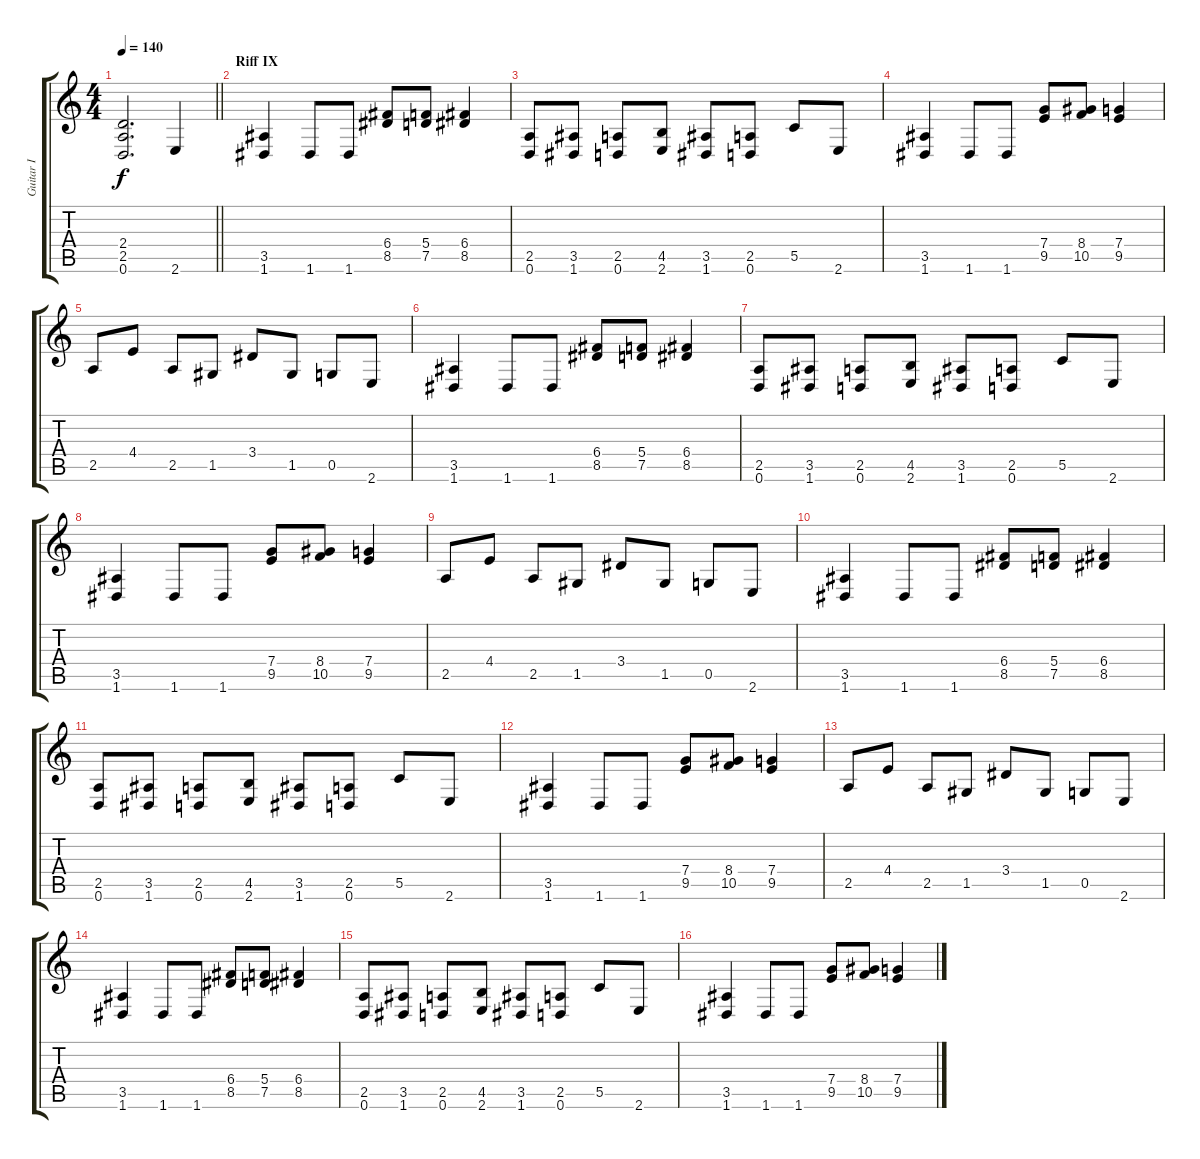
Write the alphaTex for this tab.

\track ("Guitar I" "Guitar I") {instrument distortionguitar}
\staff {score tabs}
\tuning (D4 A3 F3 C3 G2 D2) {hide}
\ts (4 4)
\tempo 140
\clef g2
\barLineRight lightlight
\ks c
(2.4{t} 2.5{t} 0.6{t}).2{d dy f} 2.6.4 |
\section ("" "Riff IX")
(3.5 1.6).4 1.6.8 1.6.8 (6.4 8.5).8 (5.4 7.5).8 (6.4 8.5).4 |
(2.5 0.6).8 (3.5 1.6).8 (2.5 0.6).8 (4.5 2.6).8 (3.5 1.6).8 (2.5 0.6).8 5.5.8 2.6.8 |
(3.5 1.6).4 1.6.8 1.6.8 (7.4 9.5).8 (8.4 10.5).8 (7.4 9.5).4 |
2.5.8 4.4.8 2.5.8 1.5.8 3.4.8 1.5.8 0.5.8 2.6.8 |
(3.5 1.6).4 1.6.8 1.6.8 (6.4 8.5).8 (5.4 7.5).8 (6.4 8.5).4 |
(2.5 0.6).8 (3.5 1.6).8 (2.5 0.6).8 (4.5 2.6).8 (3.5 1.6).8 (2.5 0.6).8 5.5.8 2.6.8 |
(3.5 1.6).4 1.6.8 1.6.8 (7.4 9.5).8 (8.4 10.5).8 (7.4 9.5).4 |
2.5.8 4.4.8 2.5.8 1.5.8 3.4.8 1.5.8 0.5.8 2.6.8 |
(3.5 1.6).4 1.6.8 1.6.8 (6.4 8.5).8 (5.4 7.5).8 (6.4 8.5).4 |
(2.5 0.6).8 (3.5 1.6).8 (2.5 0.6).8 (4.5 2.6).8 (3.5 1.6).8 (2.5 0.6).8 5.5.8 2.6.8 |
(3.5 1.6).4 1.6.8 1.6.8 (7.4 9.5).8 (8.4 10.5).8 (7.4 9.5).4 |
2.5.8 4.4.8 2.5.8 1.5.8 3.4.8 1.5.8 0.5.8 2.6.8 |
(3.5 1.6).4 1.6.8 1.6.8 (6.4 8.5).8 (5.4 7.5).8 (6.4 8.5).4 |
(2.5 0.6).8 (3.5 1.6).8 (2.5 0.6).8 (4.5 2.6).8 (3.5 1.6).8 (2.5 0.6).8 5.5.8 2.6.8 |
(3.5 1.6).4 1.6.8 1.6.8 (7.4 9.5).8 (8.4 10.5).8 (7.4 9.5).4
